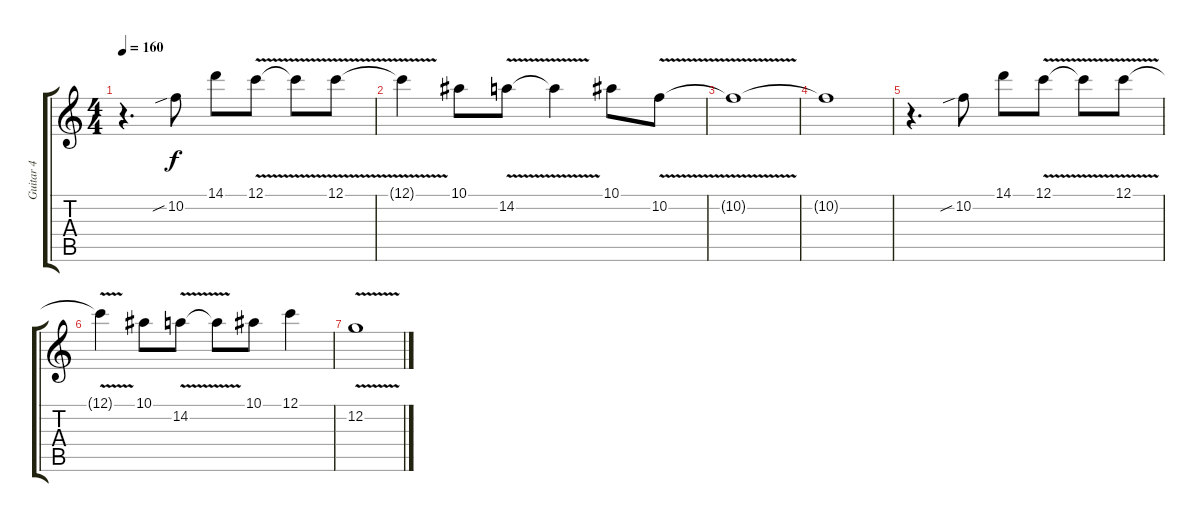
\track ("Guitar 4" "Guitar 4") {instrument distortionguitar}
\staff {score tabs}
\tuning (C4 G3 Eb3 Bb2 F2 C2) {hide}
\ts (4 4)
\tempo 160
\clef g2
\ks c
r.4{d dy f} 10.2{sib}.8 14.1.8 12.1{v}.8 12.1{t}.8 12.1{v}.8 |
12.1{t}.4 10.1.8 14.2{v}.8 14.2{t}.4 10.1.8 10.2{v}.8 |
10.2{t}.1 |
10.2{t}.1 |
r.4{d} 10.2{sib}.8 14.1.8 12.1{v}.8 12.1{t}.8 12.1{v}.8 |
12.1{t}.4 10.1.8 14.2{v}.8 14.2{t}.8 10.1.8 12.1.4 |
12.2{v}.1
